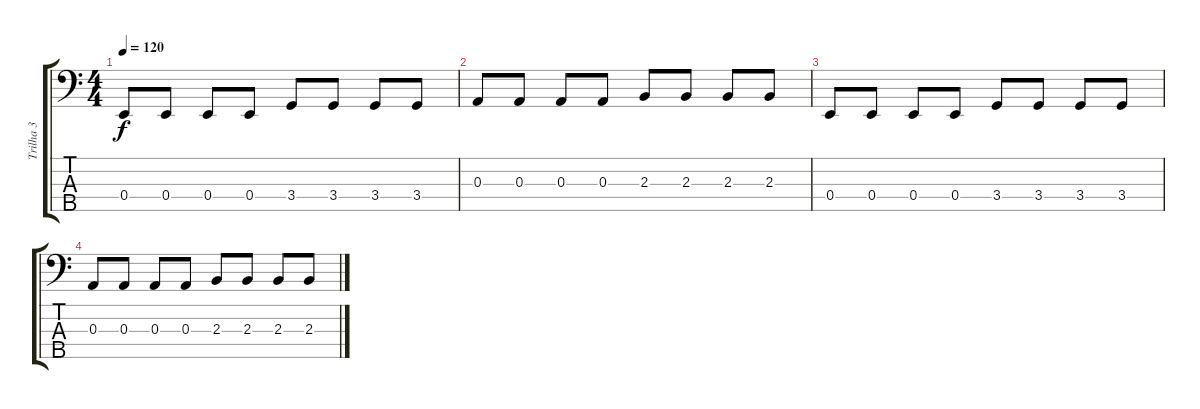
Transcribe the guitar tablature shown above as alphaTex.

\track ("Trilha 3" "Trilha 3") {instrument acousticbass}
\staff {score tabs}
\tuning (G2 D2 A1 E1 B0) {hide}
\ts (4 4)
\tempo 120
\clef f4
\ks c
0.4.8{dy f} 0.4.8 0.4.8 0.4.8 3.4.8 3.4.8 3.4.8 3.4.8 |
0.3.8 0.3.8 0.3.8 0.3.8 2.3.8 2.3.8 2.3.8 2.3.8 |
0.4.8 0.4.8 0.4.8 0.4.8 3.4.8 3.4.8 3.4.8 3.4.8 |
0.3.8 0.3.8 0.3.8 0.3.8 2.3.8 2.3.8 2.3.8 2.3.8
